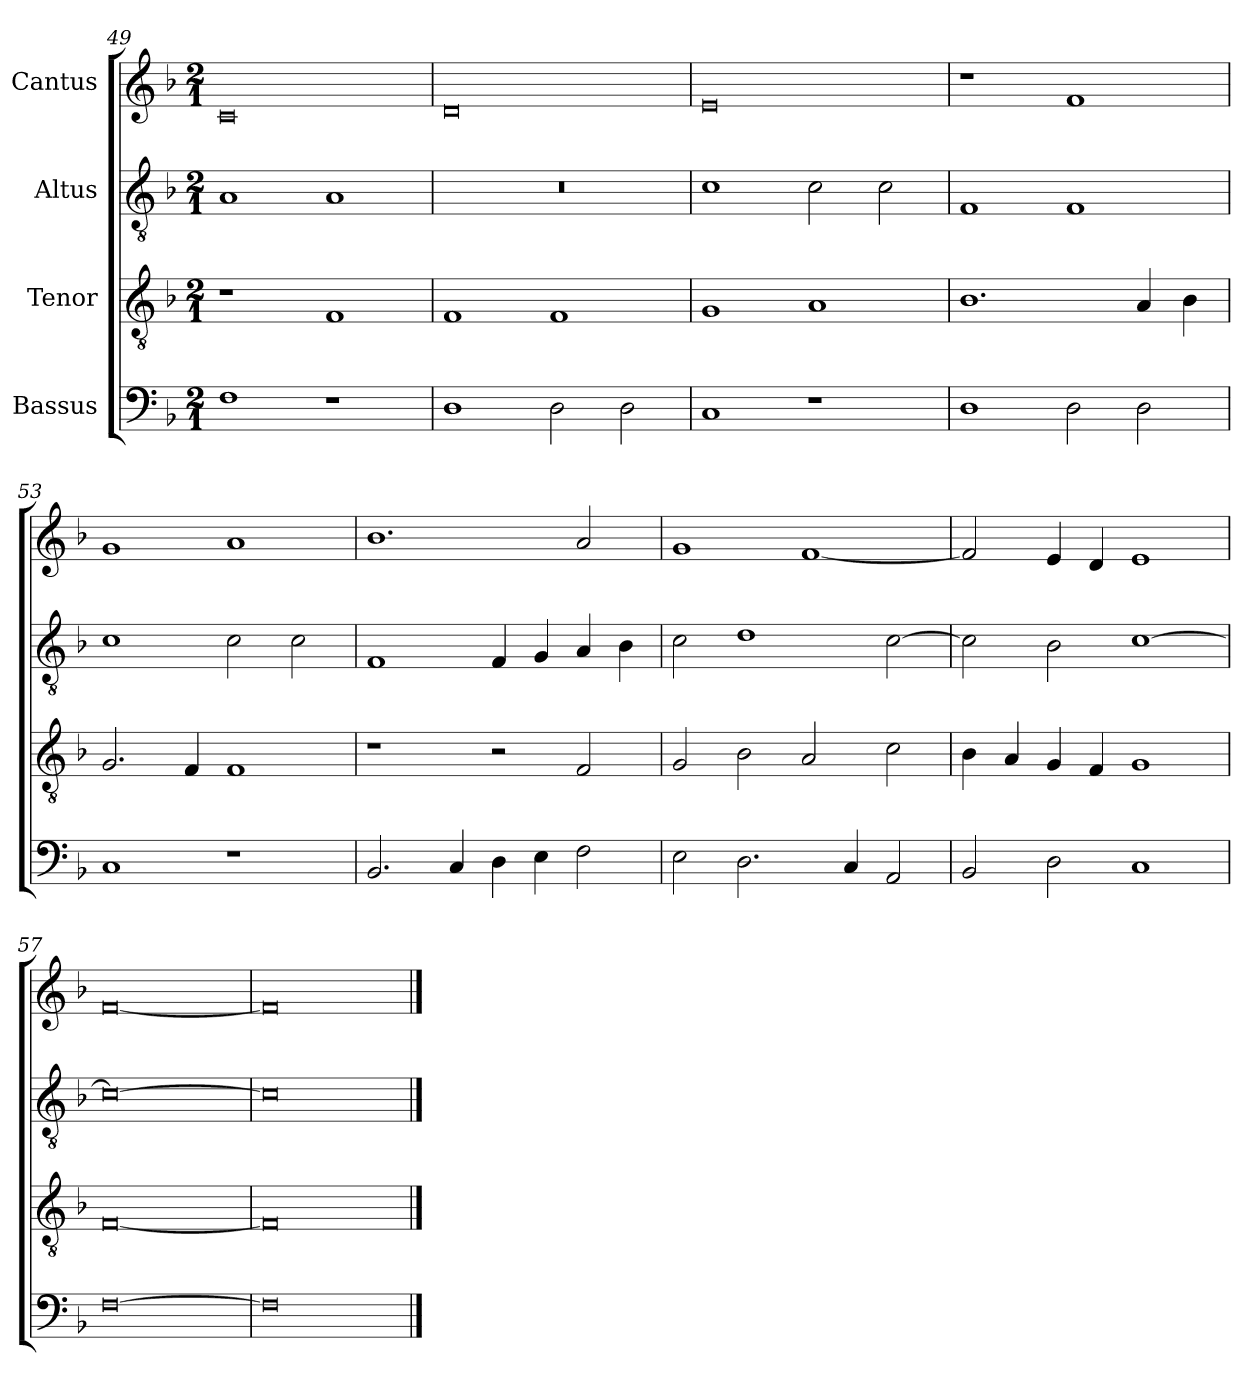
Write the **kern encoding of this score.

**kern	**kern	**kern	**kern
*part4	*part3	*part2	*part1
*staff4	*staff3	*staff2	*staff1
*I"Bassus	*I"Tenor	*I"Altus	*I"Cantus
*clefF4	*clefGv2	*clefGv2	*clefG2
*	*ITrd7c12	*ITrd7c12	*
*k[b-]	*k[b-]	*k[b-]	*k[b-]
*F:	*F:	*F:	*F:
*M2/1	*M2/1	*M2/1	*M2/1
=49	=49	=49	=49
1Fi	1r	1AAi	0ci
1r	1FFi	1AAi	.
!!LO:LB:g=z
=50	=50	=50	=50
!	!	!LO:N:vis=1	!
1Di	1FFi	0r	0di
2Di\	1FFi	.	.
2Di\	.	.	.
=51	=51	=51	=51
1Ci	1GGi	1Ci	0ei
1r	1AAi	2Ci\	.
.	.	2Ci\	.
=52	=52	=52	=52
1Di	1.BB-i	1FFi	1r
2Di\	.	1FFi	1fi
2Di\	4AAi/	.	.
.	4BB-i\	.	.
=53	=53	=53	=53
1Ci	2.GGi/	1Ci	1gi
.	4FFi/	.	.
1r	1FFi	2Ci\	1ai
.	.	2Ci\	.
!!LO:LB:g=z
=54	=54	=54	=54
2.BB-i/	1r	1FFi	1.b-i
4Ci/	.	.	.
4Di\	2r	4FFi/	.
4Ei\	.	4GGi/	.
2Fi\	2FFi/	4AAi/	2ai/
.	.	4BB-i\	.
=55	=55	=55	=55
2Ei\	2GGi/	2Ci\	1gi
2.Di\	2BB-i\	1Di	.
.	2AAi/	.	[<1fi
4Ci/	.	.	.
2AAi/	2Ci\	[>2Ci\	.
=56	=56	=56	=56
2BB-i/	4BB-i\	2Ci\]	2fi/]
.	4AAi/	.	.
2Di\	4GGi/	2BB-i\	4ei/
.	4FFi/	.	4di/
1Ci	1GGi	[>1Ci	1ei
=57	=57	=57	=57
[>0Fi	[<0FFi	0Ci_>	[<0fi
=58	=58	=58	=58
0Fi]	0FFi]	0Ci]	0fi]
==	==	==	==
*-	*-	*-	*-
